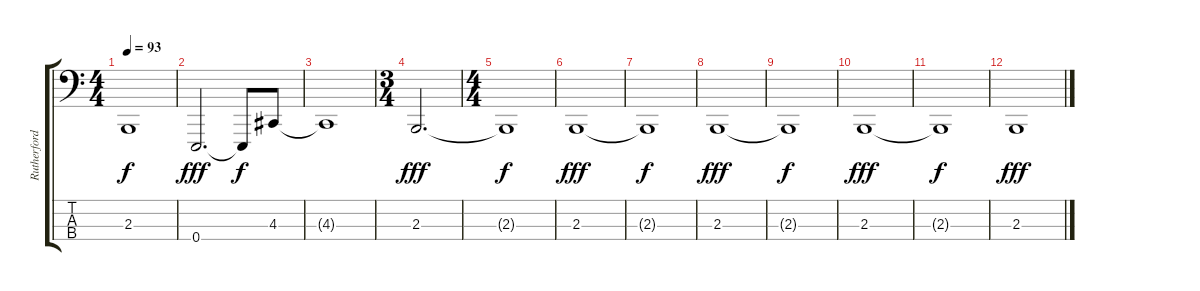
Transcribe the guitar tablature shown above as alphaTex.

\track ("Rutherford- Bass " "Rutherford") {instrument lead8bassandlead}
\staff {score tabs}
\tuning (G2 D2 A1 E1) {hide}
\ts (4 4)
\tempo 93
\clef f4
\ks c
2.3{t}.1{dy f} |
0.4.2{d dy fff} 0.4{t}.8{dy f} 4.3.8 |
4.3{t}.1 |
\ts (3 4)
2.3.2{d dy fff} |
\ts (4 4)
2.3{t}.1{dy f} |
2.3.1{dy fff} |
2.3{t}.1{dy f} |
2.3.1{dy fff} |
2.3{t}.1{dy f} |
2.3.1{dy fff} |
2.3{t}.1{dy f} |
2.3.1{dy fff}
